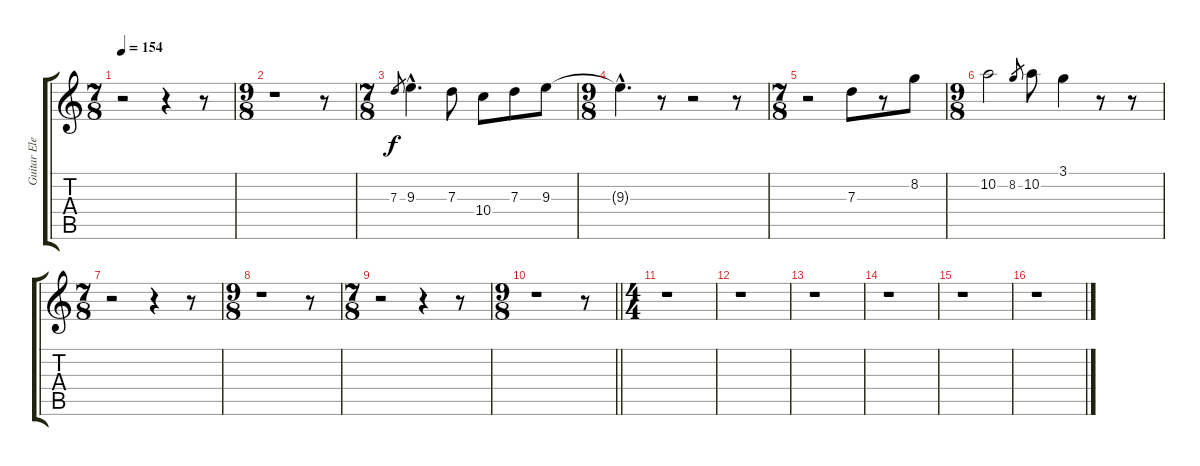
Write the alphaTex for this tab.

\track ("Guitar Elec. 2" "Guitar Ele") {instrument overdrivenguitar}
\staff {score tabs}
\tuning (E4 B3 G3 D3 A2 E2) {hide}
\ts (7 8)
\tempo 154
\clef g2
\ks c
r.2{dy f} r.4 r.8 |
\ts (9 8)
r.1 r.8 |
\ts (7 8)
7.3.8{gr} 9.3{hac}.4{d} 7.3.8 10.4.8 7.3.8 9.3.8 |
\ts (9 8)
9.3{hac t}.4{d} r.8 r.2 r.8 |
\ts (7 8)
r.2 7.3.8 r.8 8.2.8 |
\ts (9 8)
10.2.2 8.2.8{gr} 10.2.8 3.1.4 r.8 r.8 |
\ts (7 8)
r.2 r.4 r.8 |
\ts (9 8)
r.1 r.8 |
\ts (7 8)
r.2 r.4 r.8 |
\ts (9 8)
\barLineRight lightlight
r.1 r.8 |
\ts (4 4)
r.1 |
r.1 |
r.1 |
r.1 |
r.1 |
r.1
